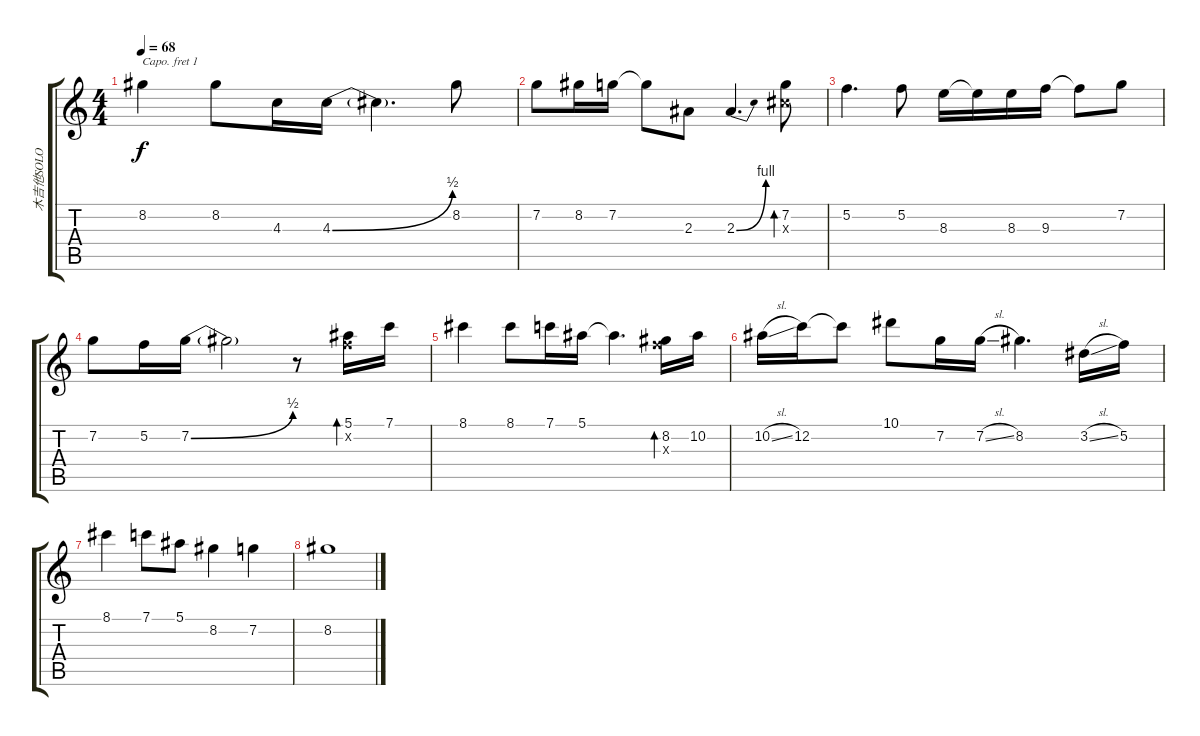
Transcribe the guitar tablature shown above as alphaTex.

\track ("木吉他SOLO" "木吉他SOLO") {instrument acousticguitarsteel}
\staff {score tabs}
\capo 1
\tuning (E4 B3 G3 D3 A2 E2) {hide}
\ts (4 4)
\tempo 68
\clef g2
\ks c
8.2.4{dy f} 8.2.8 4.3.16 4.3{be (bend 0 0 60 2)}.16 4.3{t}.4{d} 8.2.8 |
7.2.8 8.2.16 7.2.16 7.2{t}.8 2.3.8 2.3{be (bend 0 0 60 4)}.4{d} (7.2 5.3{x}).8{bd 240} |
5.2.4{d} 5.2.8 8.3.16 8.3{t}.16 8.3.16 9.3.16 9.3{t}.8 7.2.8 |
7.2.8 5.2.16 7.2{be (bend 0 0 60 2)}.16 7.2{t}.2 r.8 (5.1 5.2{x}).16{bd 240} 7.1.16 |
8.1.4 8.1.8 7.1.16 5.1.16 5.1{t}.4{d} (8.2 9.3{x}).16{bd 240} 10.2.16 |
10.2{sl}.16 12.2.16 12.2{t}.8 10.1.8 7.2.16 7.2{sl}.16 8.2.4{d} 3.2{sl}.16 5.2.16 |
8.1.4 7.1.8 5.1.8 8.2.4 7.2.4 |
8.2.1
